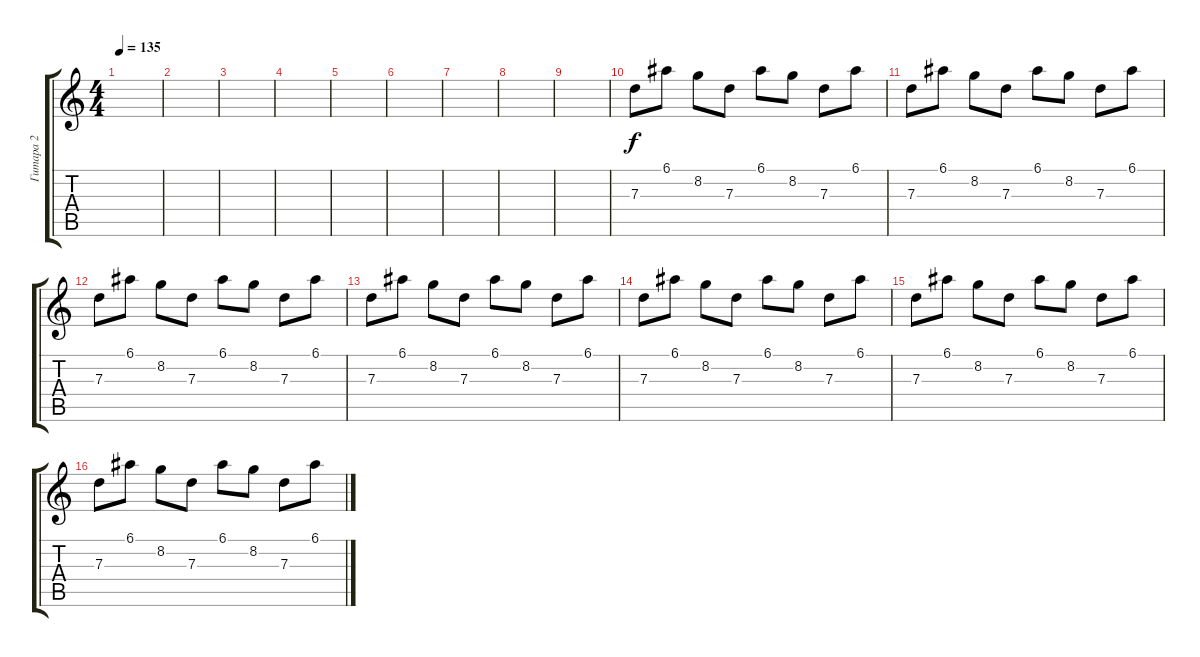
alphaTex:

\track ("Гитара 2" "Гитара 2") {instrument electricguitarclean}
\staff {score tabs}
\tuning (E4 B3 G3 D3 A2 E2) {hide}
\ts (4 4)
\tempo 135
\clef g2
\ks c
|
|
|
|
|
|
|
|
|
7.3.8 6.1.8 8.2.8 7.3.8 6.1.8 8.2.8 7.3.8 6.1.8 |
7.3.8 6.1.8 8.2.8 7.3.8 6.1.8 8.2.8 7.3.8 6.1.8 |
7.3.8 6.1.8 8.2.8 7.3.8 6.1.8 8.2.8 7.3.8 6.1.8 |
7.3.8 6.1.8 8.2.8 7.3.8 6.1.8 8.2.8 7.3.8 6.1.8 |
7.3.8 6.1.8 8.2.8 7.3.8 6.1.8 8.2.8 7.3.8 6.1.8 |
7.3.8 6.1.8 8.2.8 7.3.8 6.1.8 8.2.8 7.3.8 6.1.8 |
7.3.8 6.1.8 8.2.8 7.3.8 6.1.8 8.2.8 7.3.8 6.1.8
